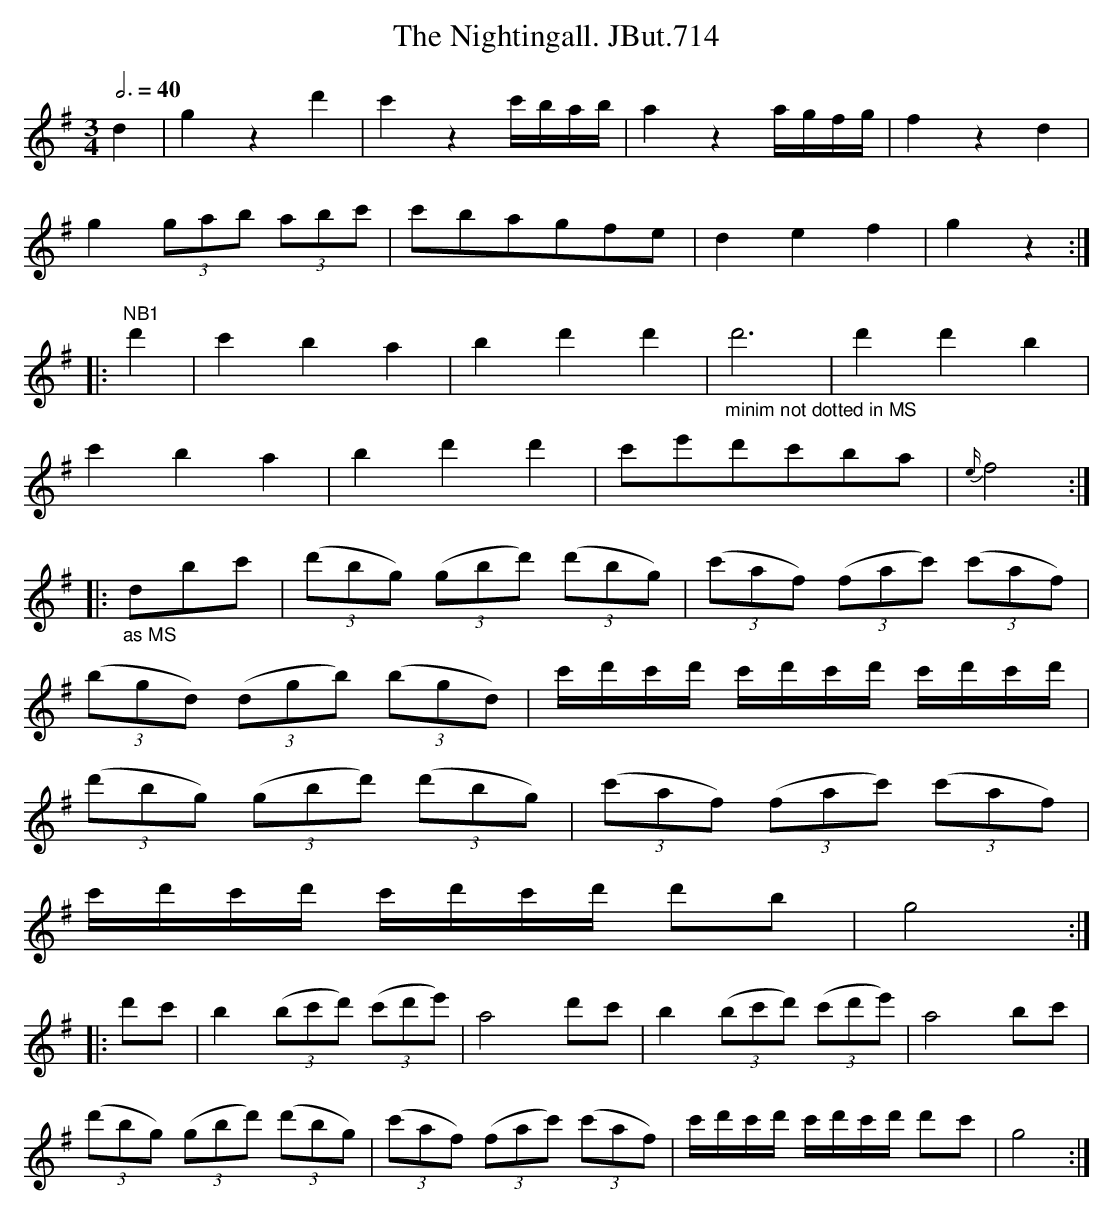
X:1
T:Nightingall. JBut.714, The
M:3/4
L:1/4
Q:3/4=40
K:G
d|gzd'|c'zc'//b//a//b//|aza//g//f//g//|fzd|
g(3g/a/b/ (3a/b/c'/|c'/b/a/g/f/e/|def|gz:|
|:"NB1"d'|c'ba|bd'd'|"_minim not dotted in MS"d'3|d'd'b|
c'ba|bd'd'|c'/e'/d'/c'/b/a/|{e/}f2:|
|:"_as MS"d/b/c'/|(3(d'/b/g/) (3(g/b/d'/) (3(d'/b/g/)|(3(c'/a/f/) (3(f/a/c'/) (3(c'/a/f/)|
(3(b/g/d/) (3(d/g/b/) (3(b/g/d/)|c'//d'//c'//d'// c'//d'//c'//d'// c'//d'//c'//d'//|
(3(d'/b/g/) (3(g/b/d'/) (3(d'/b/g/)|(3(c'/a/f/) (3(f/a/c'/) (3(c'/a/f/)|
c'//d'//c'//d'//  c'//d'//c'//d'// d'/b/|g2:|
|:d'/c'/|b(3(b/c'/d'/) (3(c'/d'/e'/)|a2d'/c'/|b (3(b/c'/d'/) (3(c'/d'/e'/)|a2b/c'/|
(3(d'/b/g/) (3(g/b/d'/) (3(d'/b/g/)|(3(c'/a/f/) (3(f/a/c'/) (3(c'/a/f/)|c'//d'//c'//d'//  c'//d'//c'//d'// d'/c'/|g2:|
